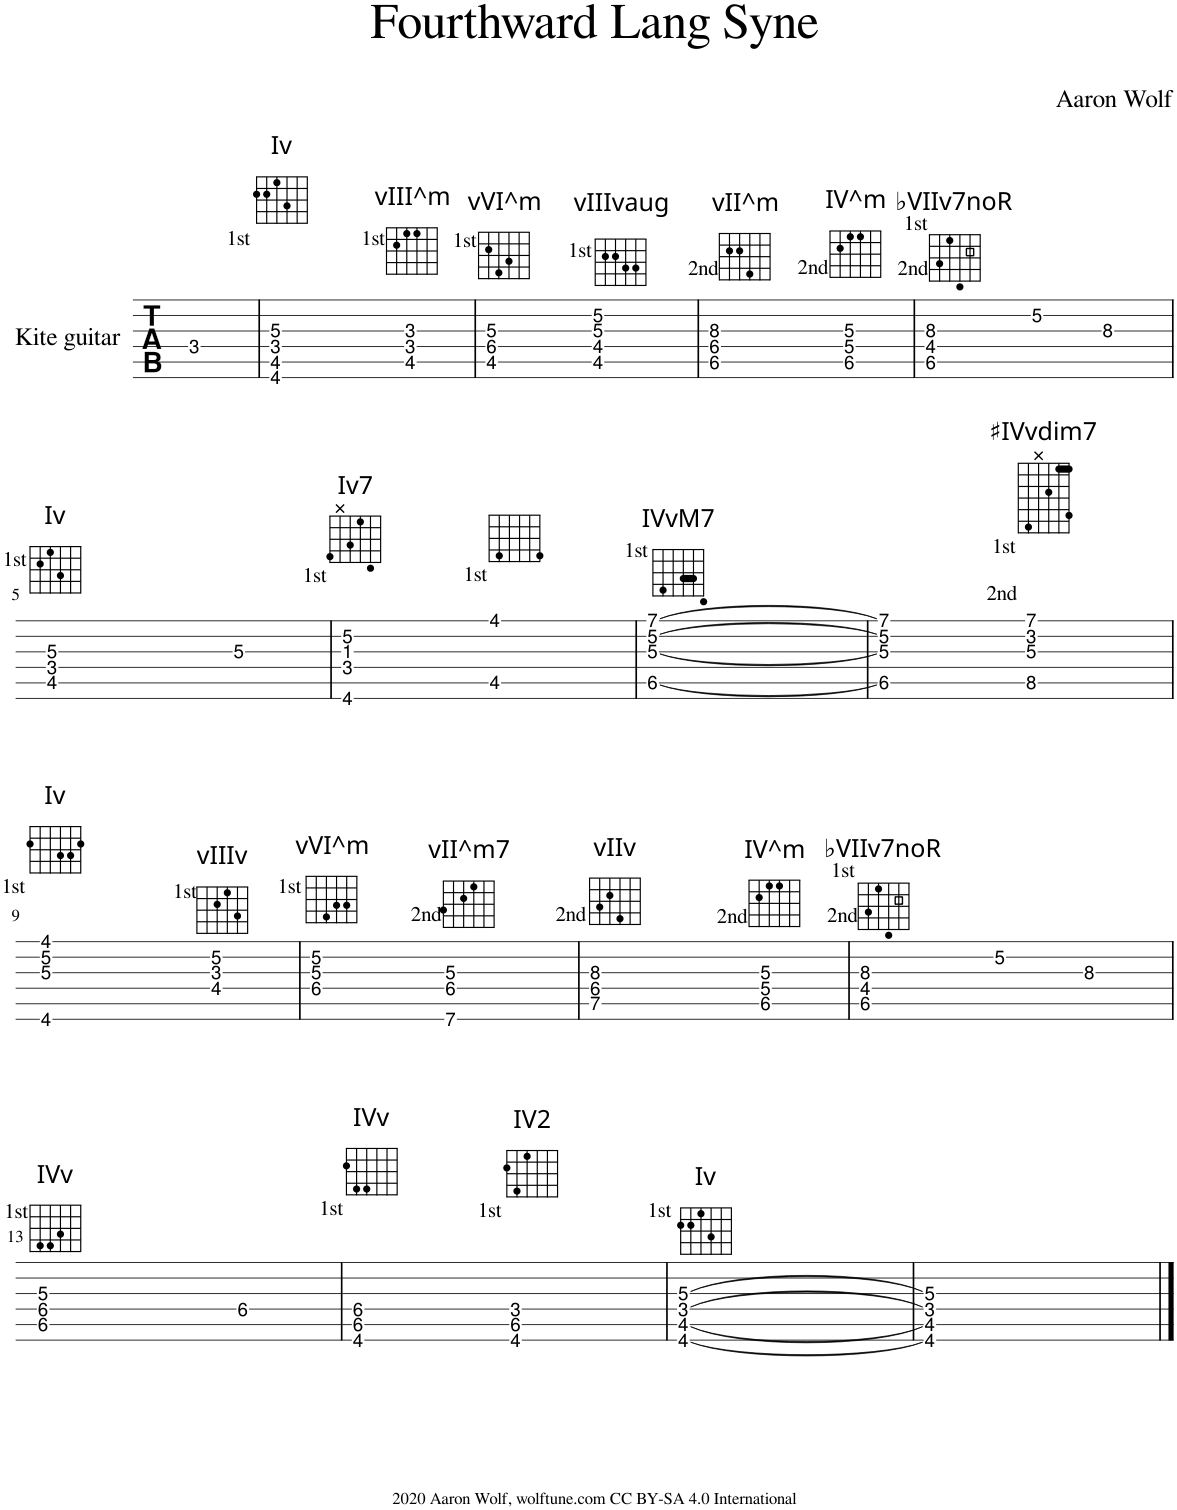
**kern	**harte
*part1	*part1
*staff1	*
*I"Kite guitar	*
*stria6	*
*	*
*k[]	*
*M2/2	*
*met(c|)	*
=	=
4F	.
=1	=1
!LO:TX:a:t=1st	!LO:H:kt=Iv
2.BB- 2.D 2.F 2.B	N
!LO:TX:a:t=1st	!LO:H:kt=vIII^m
4D 4F 4A	N
=2	=2
!LO:TX:a:t=1st	!LO:H:kt=vVI^m
2D 2A- 2B	N
!LO:TX:a:t=1st	!LO:H:kt=vIIIvaug
2D 2G- 2B 2e-	N
=3	=3
!LO:TX:a:t=2nd	!LO:H:kt=vII^m
2.E 2.A- 2.d	N
!LO:TX:a:t=2nd	!LO:H:kt=IV^m
4E 4G 4B	N
=4	=4
!LO:TX:a:t=2nd	!
!LO:TX:a:t=1st	!LO:H:kt=♭VIIv7noR
2E 2G- 2d	N
4e-	.
4d	.
!!LO:LB:g=z
=5	=5
!LO:TX:a:t=1st	!LO:H:kt=Iv
2.D 2.F 2.B	N
4B	.
=6	=6
!LO:TX:a:t=1st	!LO:H:kt=Iv7
2BB- 2F 2G 2e-	N
!LO:TX:a:t=1st	!
2D 2g-	.
=7	=7
!LO:TX:a:t=1st	!LO:H:kt=IVvM7
[1E [1B [1e- [1a	N
=8	=8
2E] 2B] 2e-] 2a]	.
!LO:TX:a:t=1st	!
!LO:TX:a:t=2nd	!LO:H:kt=♯IVvdim7
2G- 2B 2d- 2a	N
!!LO:LB:g=z
=9	=9
!LO:TX:a:t=1st	!LO:H:kt=Iv
2.BB- 2.B 2.e- 2.g-	N
!LO:TX:a:t=1st	!LO:H:kt=vIIIv
4G- 4A 4e-	N
=10	=10
!LO:TX:a:t=1st	!LO:H:kt=vVI^m
2A- 2B 2e-	N
!LO:TX:a:t=2nd	!LO:H:kt=vII^m7
2D- 2A- 2B	N
=11	=11
!LO:TX:a:t=2nd	!LO:H:kt=vIIv
2.F 2.A- 2.d	N
!LO:TX:a:t=2nd	!LO:H:kt=IV^m
4E 4G 4B	N
=12	=12
!LO:TX:a:t=1st	!
!LO:TX:a:t=2nd	!LO:H:kt=♭VIIv7noR
2E 2G- 2d	N
4e-	.
4d	.
!!LO:LB:g=z
=13	=13
!LO:TX:a:t=1st	!LO:H:kt=IVv
2.E 2.A- 2.B	N
4A-	.
=14	=14
!LO:TX:a:t=1st	!LO:H:kt=IVv
2BB- 2E 2A-	N
!LO:TX:a:t=1st	!LO:H:kt=IV2
2BB- 2E 2F	N
=15	=15
!LO:TX:a:t=1st	!LO:H:kt=Iv
[1BB- [1D [1F [1B	N
=16	=16
1BB-] 1D] 1F] 1B]	.
==	==
*-	*-
